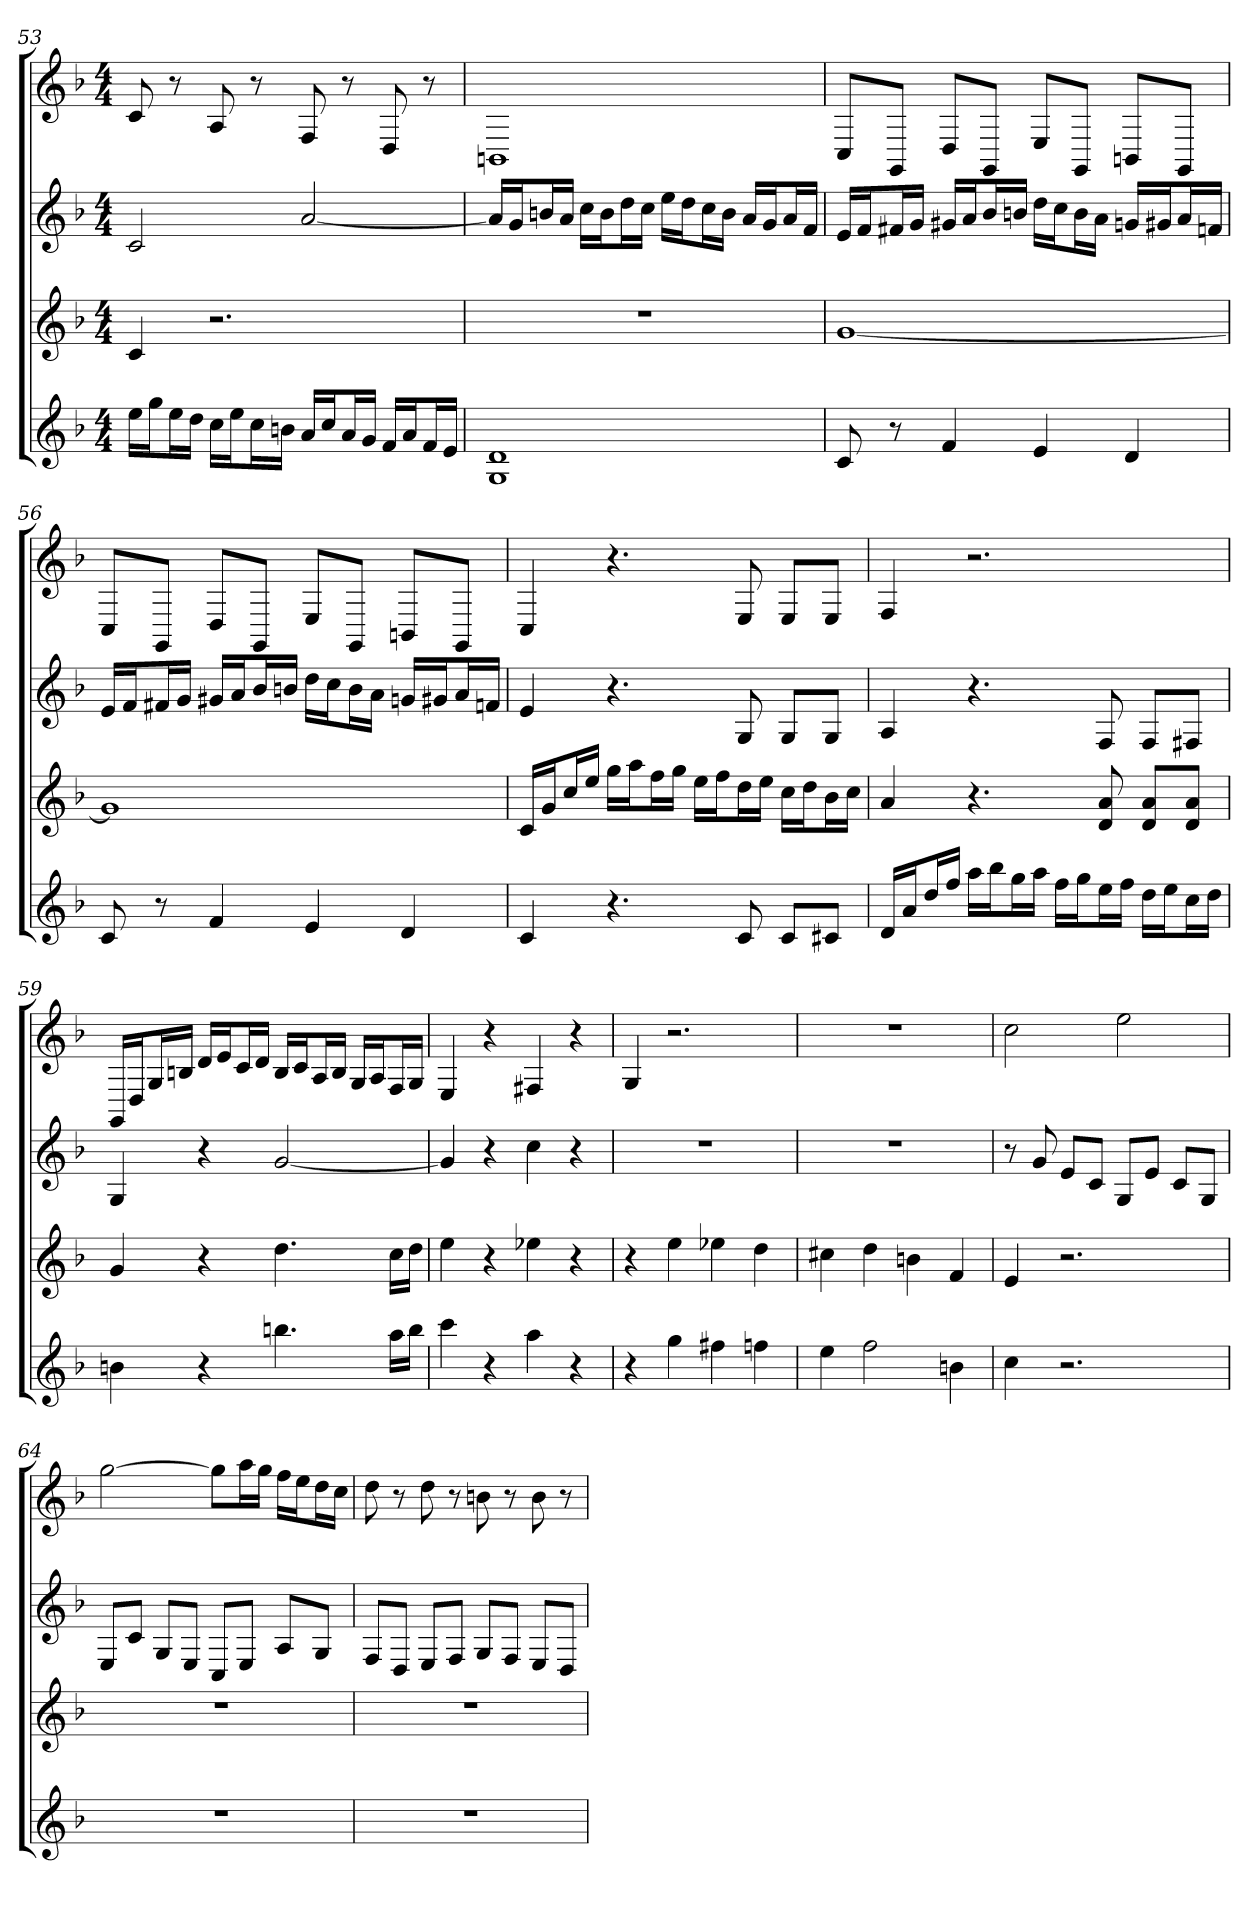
**kern	**kern	**kern	**kern
*part4	*part3	*part2	*part1
*staff4	*staff3	*staff2	*staff1
*k[b-]	*k[b-]	*k[b-]	*k[b-]
*F:	*F:	*F:	*F:
*M4/4	*M4/4	*M4/4	*M4/4
=53	=53	=53	=53
16eeLL	4c	2c	8c
16ggJ	.	.	.
16eeL	.	.	8r
16ddJJ	.	.	.
16ccLL	2.r	.	8A
16eeJ	.	.	.
16ccL	.	.	8r
16bnJJ	.	.	.
16aLL	.	[2a	8F
16ccJ	.	.	.
16aL	.	.	8r
16gJJ	.	.	.
16fLL	.	.	8D
16aJ	.	.	.
16fL	.	.	8r
16eJJ	.	.	.
=54	=54	=54	=54
1G 1d	1r	16aLL]	1BBn
.	.	16gJ	.
.	.	16bnL	.
.	.	16aJJ	.
.	.	16ccLL	.
.	.	16bJ	.
.	.	16ddL	.
.	.	16ccJJ	.
.	.	16eeLL	.
.	.	16ddJ	.
.	.	16ccL	.
.	.	16bJJ	.
.	.	16aLL	.
.	.	16gJ	.
.	.	16aL	.
.	.	16fJJ	.
=55	=55	=55	=55
8c	[1g	16eLL	8CL
.	.	16fJ	.
8r	.	16f#XL	8GGJ
.	.	16gJJ	.
4f	.	16g#XLL	8DL
.	.	16aJ	.
.	.	16b-L	8GGJ
.	.	16bnJJ	.
4e	.	16ddLL	8EL
.	.	16ccJ	.
.	.	16bL	8GGJ
.	.	16aJJ	.
4d	.	16gnLL	8BBnL
.	.	16g#XJ	.
.	.	16aL	8GGJ
.	.	16fnJJ	.
=56	=56	=56	=56
8c	1g]	16eLL	8CL
.	.	16fJ	.
8r	.	16f#XL	8GGJ
.	.	16gJJ	.
4f	.	16g#XLL	8DL
.	.	16aJ	.
.	.	16b-L	8GGJ
.	.	16bnJJ	.
4e	.	16ddLL	8EL
.	.	16ccJ	.
.	.	16bL	8GGJ
.	.	16aJJ	.
4d	.	16gnLL	8BBnL
.	.	16g#XJ	.
.	.	16aL	8GGJ
.	.	16fnJJ	.
=57	=57	=57	=57
4c	16cLL	4e	4C
.	16gJ	.	.
.	16ccL	.	.
.	16eeJJ	.	.
4.r	16ggLL	4.r	4.r
.	16aaJ	.	.
.	16ffL	.	.
.	16ggJJ	.	.
.	16eeLL	.	.
.	16ffJ	.	.
8c	16ddL	8G	8E
.	16eeJJ	.	.
8cL	16ccLL	8GL	8EL
.	16ddJ	.	.
8c#XJ	16b-L	8GJ	8EJ
.	16ccJJ	.	.
=58	=58	=58	=58
16dLL	4a	4A	4F
16aJ	.	.	.
16ddL	.	.	.
16ffJJ	.	.	.
16aaLL	4.r	4.r	2.r
16bb-J	.	.	.
16ggL	.	.	.
16aaJJ	.	.	.
16ffLL	.	.	.
16ggJ	.	.	.
16eeL	8d 8a	8F	.
16ffJJ	.	.	.
16ddLL	8d 8aL	8FL	.
16eeJ	.	.	.
16ccL	8d 8aJ	8F#XJ	.
16ddJJ	.	.	.
=59	=59	=59	=59
4bn	4g	4G	16GGLL
.	.	.	16DJ
.	.	.	16GL
.	.	.	16BnJJ
4r	4r	4r	16dLL
.	.	.	16eJ
.	.	.	16cL
.	.	.	16dJJ
4.bbn	4.dd	[2g	16BLL
.	.	.	16cJ
.	.	.	16AL
.	.	.	16BJJ
.	.	.	16GLL
.	.	.	16AJ
16aaLL	16ccLL	.	16FL
16bbJJ	16ddJJ	.	16GJJ
=60	=60	=60	=60
4ccc	4ee	4g]	4E
4r	4r	4r	4r
4aa	4ee-X	4cc	4F#X
4r	4r	4r	4r
=61	=61	=61	=61
4r	4r	1r	4G
4gg	4ee	.	2.r
4ff#X	4ee-X	.	.
4ffn	4dd	.	.
=62	=62	=62	=62
4ee	4cc#X	1r	1r
2ff	4dd	.	.
.	4bn	.	.
4bn	4f	.	.
=63	=63	=63	=63
4cc	4e	8r	2cc
.	.	8g	.
2.r	2.r	8eL	.
.	.	8cJ	.
.	.	8GL	2ee
.	.	8eJ	.
.	.	8cL	.
.	.	8GJ	.
=64	=64	=64	=64
1r	1r	8EL	[2gg
.	.	8cJ	.
.	.	8GL	.
.	.	8EJ	.
.	.	8CL	8ggL]
.	.	8EJ	16aaL
.	.	.	16ggJJ
.	.	8AL	16ffLL
.	.	.	16eeJ
.	.	8GJ	16ddL
.	.	.	16ccJJ
=65	=65	=65	=65
1r	1r	8FL	8dd
.	.	8DJ	8r
.	.	8EL	8dd
.	.	8FJ	8r
.	.	8GL	8bn
.	.	8FJ	8r
.	.	8EL	8b
.	.	8DJ	8r
=	=	=	=
*-	*-	*-	*-
